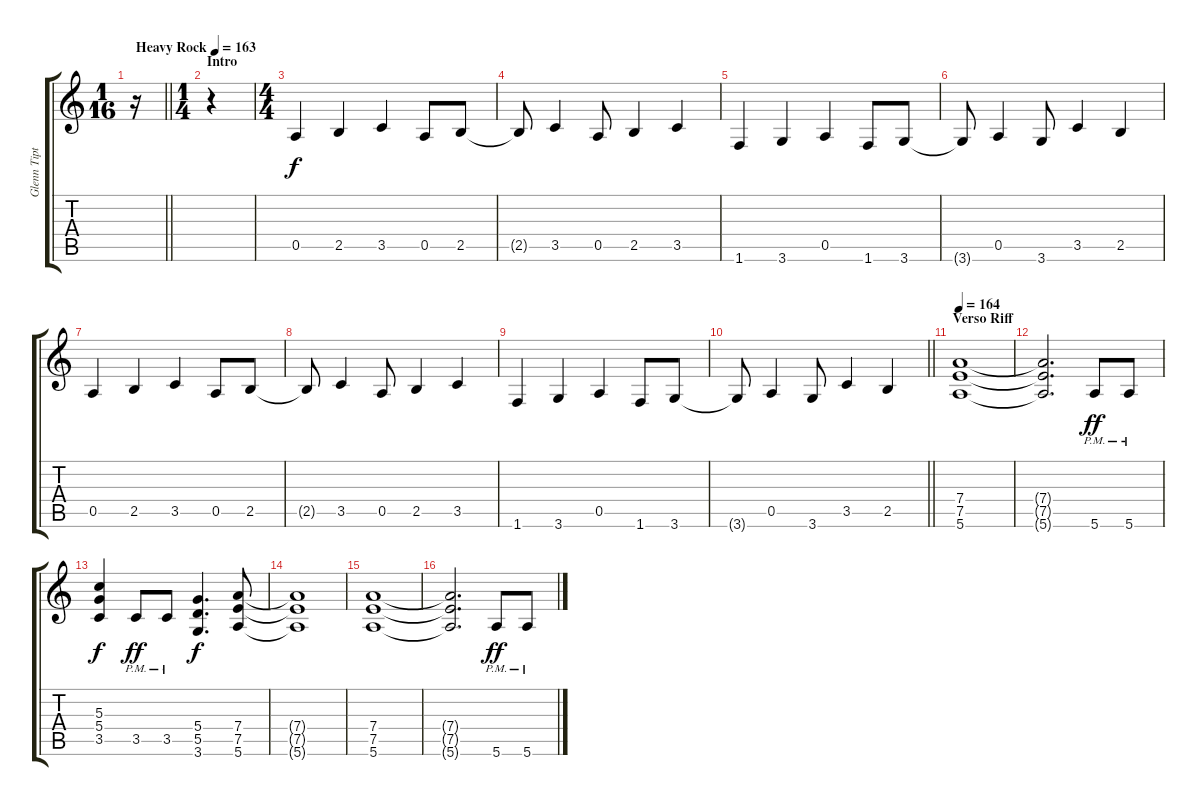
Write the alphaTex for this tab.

\track ("Glenn Tipton" "Glenn Tipt") {instrument distortionguitar}
\staff {score tabs}
\tuning (E4 B3 G3 D3 A2 E2) {hide}
\ts (1 16)
\tempo (163 "Heavy Rock")
\clef g2
\barLineRight lightlight
\ks c
r.16{dy f instrument distortionguitar} |
\ts (1 4)
\section ("" "Intro")
r.4 |
\ts (4 4)
0.5.4 2.5.4 3.5.4 0.5.8 2.5.8 |
2.5{t}.8 3.5.4 0.5.8 2.5.4 3.5.4 |
1.6.4 3.6.4 0.5.4 1.6.8 3.6.8 |
3.6{t}.8 0.5.4 3.6.8 3.5.4 2.5.4 |
0.5.4 2.5.4 3.5.4 0.5.8 2.5.8 |
2.5{t}.8 3.5.4 0.5.8 2.5.4 3.5.4 |
1.6.4 3.6.4 0.5.4 1.6.8 3.6.8 |
\barLineRight lightlight
3.6{t}.8 0.5.4 3.6.8 3.5.4 2.5.4 |
\section ("" "Verso Riff")
\tempo 164
(7.4 7.5 5.6).1 |
(7.4{t} 7.5{t} 5.6{t}).2{d} 5.6{pm}.8{dy ff} 5.6{pm}.8 |
(5.3 5.4 3.5).4{dy f} 3.5{pm}.8{dy ff} 3.5{pm}.8 (5.4 5.5 3.6).4{d dy f} (7.4 7.5 5.6).8 |
(7.4{t} 7.5{t} 5.6{t}).1 |
(7.4 7.5 5.6).1 |
(7.4{t} 7.5{t} 5.6{t}).2{d} 5.6{pm}.8{dy ff} 5.6{pm}.8
